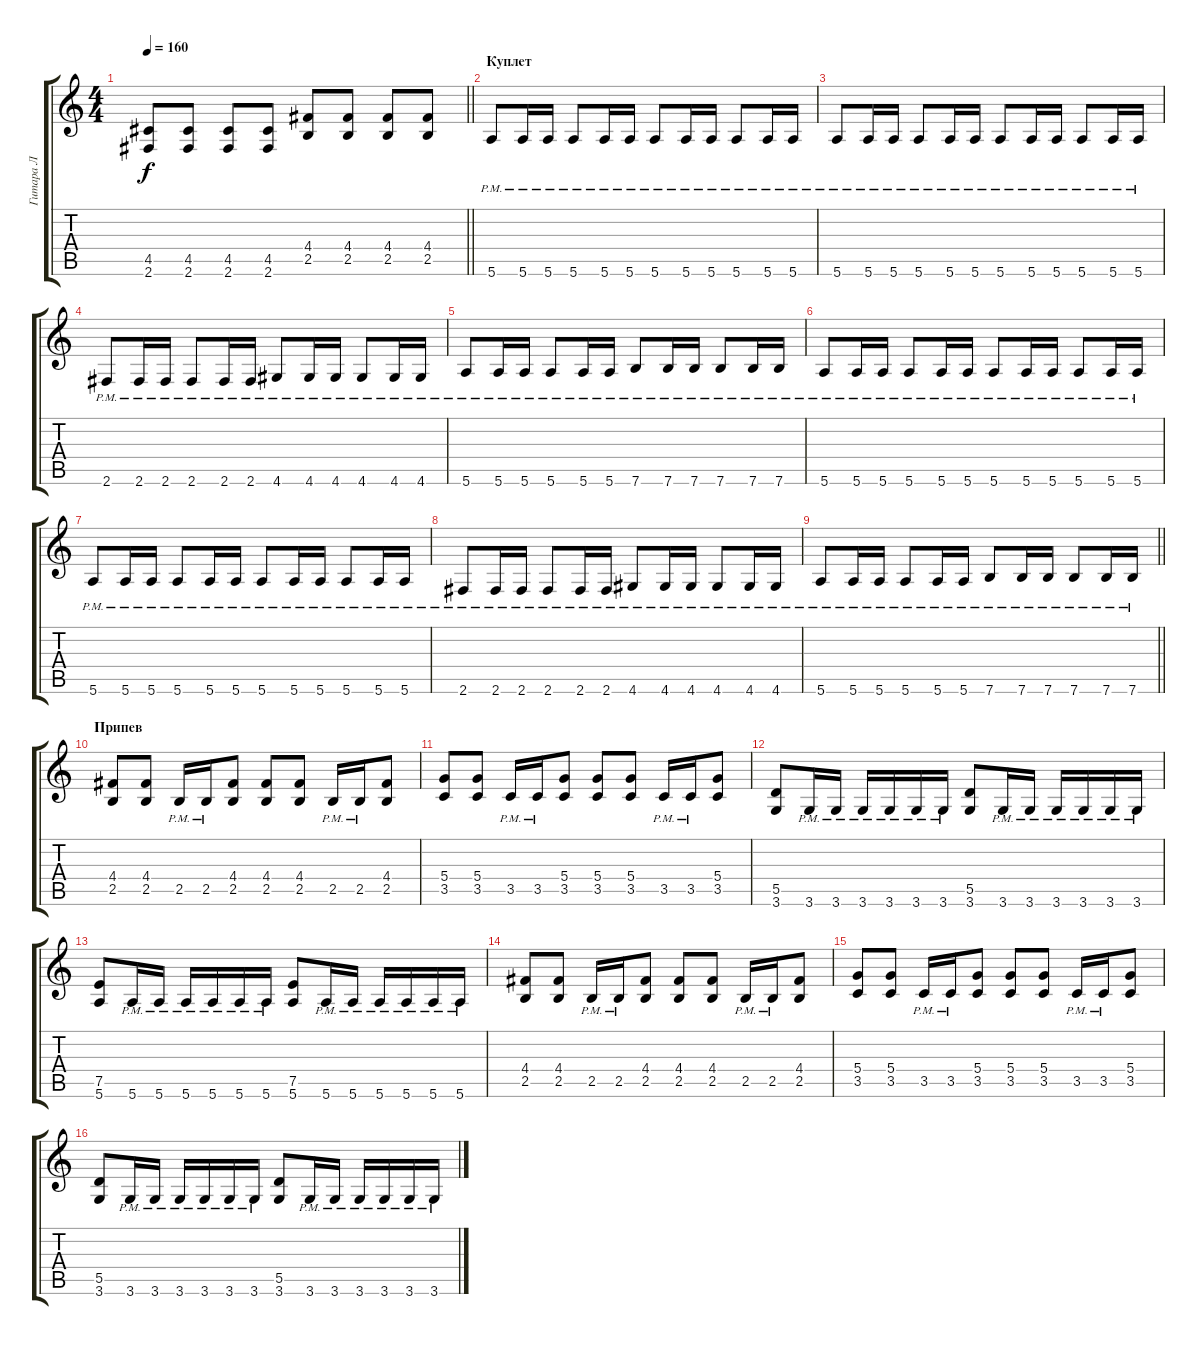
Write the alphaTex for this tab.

\track ("Гитара Л" "Гитара Л") {instrument distortionguitar}
\staff {score tabs}
\tuning (E4 B3 G3 D3 A2 E2) {hide}
\ts (4 4)
\tempo 160
\clef g2
\barLineRight lightlight
\ks c
(4.5 2.6).8{dy f} (4.5 2.6).8 (4.5 2.6).8 (4.5 2.6).8 (4.4 2.5).8 (4.4 2.5).8 (4.4 2.5).8 (4.4 2.5).8 |
\section ("" "Куплет")
5.6{pm}.8 5.6{pm}.16 5.6{pm}.16 5.6{pm}.8 5.6{pm}.16 5.6{pm}.16 5.6{pm}.8 5.6{pm}.16 5.6{pm}.16 5.6{pm}.8 5.6{pm}.16 5.6{pm}.16 |
5.6{pm}.8 5.6{pm}.16 5.6{pm}.16 5.6{pm}.8 5.6{pm}.16 5.6{pm}.16 5.6{pm}.8 5.6{pm}.16 5.6{pm}.16 5.6{pm}.8 5.6{pm}.16 5.6{pm}.16 |
2.6{pm}.8 2.6{pm}.16 2.6{pm}.16 2.6{pm}.8 2.6{pm}.16 2.6{pm}.16 4.6{pm}.8 4.6{pm}.16 4.6{pm}.16 4.6{pm}.8 4.6{pm}.16 4.6{pm}.16 |
5.6{pm}.8 5.6{pm}.16 5.6{pm}.16 5.6{pm}.8 5.6{pm}.16 5.6{pm}.16 7.6{pm}.8 7.6{pm}.16 7.6{pm}.16 7.6{pm}.8 7.6{pm}.16 7.6{pm}.16 |
5.6{pm}.8 5.6{pm}.16 5.6{pm}.16 5.6{pm}.8 5.6{pm}.16 5.6{pm}.16 5.6{pm}.8 5.6{pm}.16 5.6{pm}.16 5.6{pm}.8 5.6{pm}.16 5.6{pm}.16 |
5.6{pm}.8 5.6{pm}.16 5.6{pm}.16 5.6{pm}.8 5.6{pm}.16 5.6{pm}.16 5.6{pm}.8 5.6{pm}.16 5.6{pm}.16 5.6{pm}.8 5.6{pm}.16 5.6{pm}.16 |
2.6{pm}.8 2.6{pm}.16 2.6{pm}.16 2.6{pm}.8 2.6{pm}.16 2.6{pm}.16 4.6{pm}.8 4.6{pm}.16 4.6{pm}.16 4.6{pm}.8 4.6{pm}.16 4.6{pm}.16 |
\barLineRight lightlight
5.6{pm}.8 5.6{pm}.16 5.6{pm}.16 5.6{pm}.8 5.6{pm}.16 5.6{pm}.16 7.6{pm}.8 7.6{pm}.16 7.6{pm}.16 7.6{pm}.8 7.6{pm}.16 7.6{pm}.16 |
\section ("" "Припев")
(4.4 2.5).8 (4.4 2.5).8 2.5{pm}.16 2.5{pm}.16 (4.4 2.5).8 (4.4 2.5).8 (4.4 2.5).8 2.5{pm}.16 2.5{pm}.16 (4.4 2.5).8 |
(5.4 3.5).8 (5.4 3.5).8 3.5{pm}.16 3.5{pm}.16 (5.4 3.5).8 (5.4 3.5).8 (5.4 3.5).8 3.5{pm}.16 3.5{pm}.16 (5.4 3.5).8 |
(5.5 3.6).8 3.6{pm}.16 3.6{pm}.16 3.6{pm}.16 3.6{pm}.16 3.6{pm}.16 3.6{pm}.16 (5.5 3.6).8 3.6{pm}.16 3.6{pm}.16 3.6{pm}.16 3.6{pm}.16 3.6{pm}.16 3.6{pm}.16 |
(7.5 5.6).8 5.6{pm}.16 5.6{pm}.16 5.6{pm}.16 5.6{pm}.16 5.6{pm}.16 5.6{pm}.16 (7.5 5.6).8 5.6{pm}.16 5.6{pm}.16 5.6{pm}.16 5.6{pm}.16 5.6{pm}.16 5.6{pm}.16 |
(4.4 2.5).8 (4.4 2.5).8 2.5{pm}.16 2.5{pm}.16 (4.4 2.5).8 (4.4 2.5).8 (4.4 2.5).8 2.5{pm}.16 2.5{pm}.16 (4.4 2.5).8 |
(5.4 3.5).8 (5.4 3.5).8 3.5{pm}.16 3.5{pm}.16 (5.4 3.5).8 (5.4 3.5).8 (5.4 3.5).8 3.5{pm}.16 3.5{pm}.16 (5.4 3.5).8 |
(5.5 3.6).8 3.6{pm}.16 3.6{pm}.16 3.6{pm}.16 3.6{pm}.16 3.6{pm}.16 3.6{pm}.16 (5.5 3.6).8 3.6{pm}.16 3.6{pm}.16 3.6{pm}.16 3.6{pm}.16 3.6{pm}.16 3.6{pm}.16
